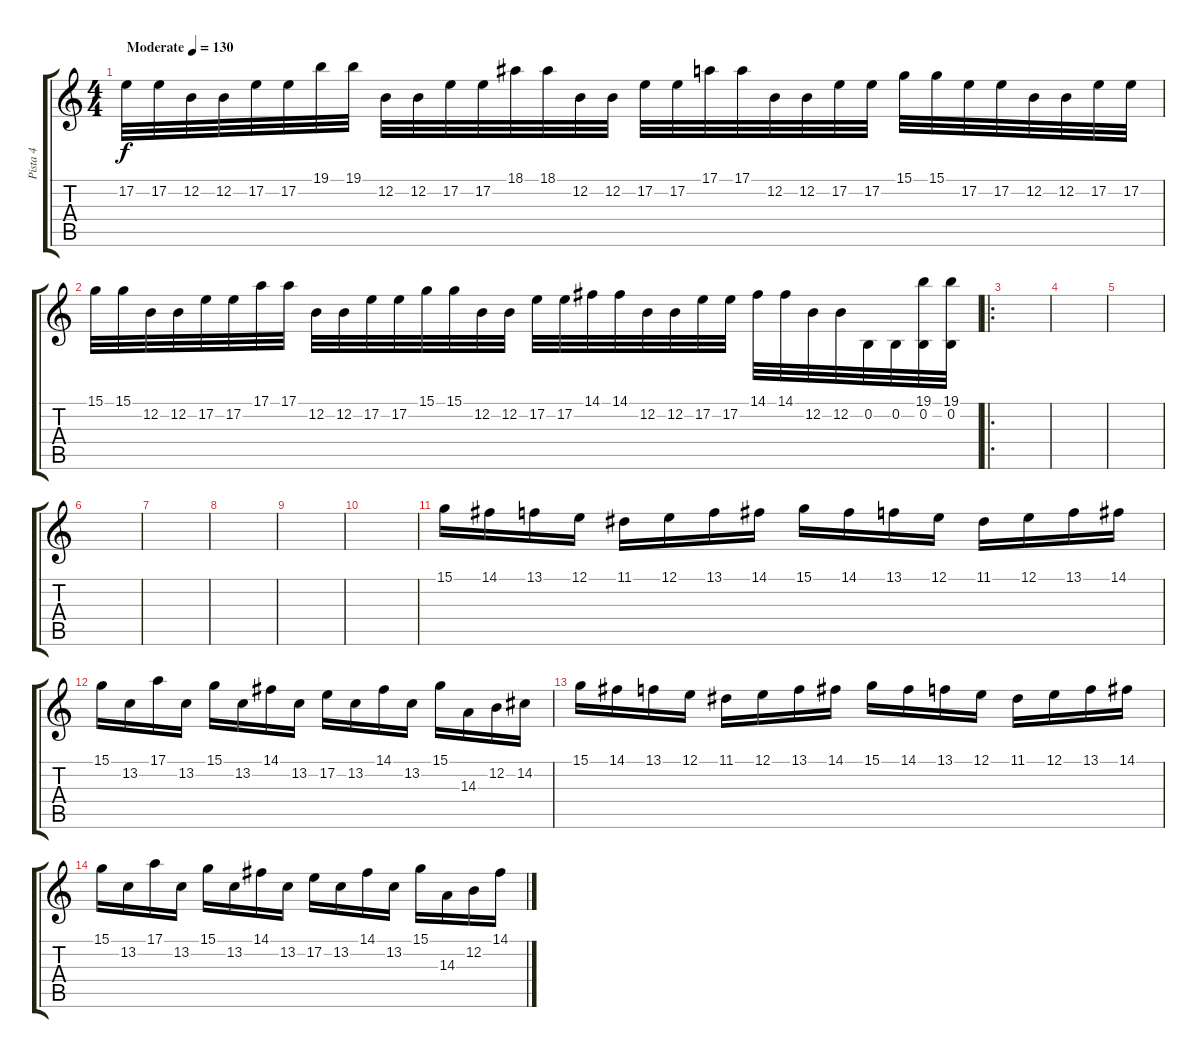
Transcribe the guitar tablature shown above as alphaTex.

\track ("Pista 4" "Pista 4") {instrument harpsichord}
\staff {score tabs}
\tuning (E4 B3 G3 D3 A2 E2) {hide}
\ts (4 4)
\tempo (130 "Moderate")
\clef g2
\ks c
17.2.32{dy f instrument harpsichord} 17.2.32 12.2.32 12.2.32 17.2.32 17.2.32 19.1.32 19.1.32 12.2.32 12.2.32 17.2.32 17.2.32 18.1.32 18.1.32 12.2.32 12.2.32 17.2.32 17.2.32 17.1.32 17.1.32 12.2.32 12.2.32 17.2.32 17.2.32 15.1.32 15.1.32 17.2.32 17.2.32 12.2.32 12.2.32 17.2.32 17.2.32 |
15.1.32 15.1.32 12.2.32 12.2.32 17.2.32 17.2.32 17.1.32 17.1.32 12.2.32 12.2.32 17.2.32 17.2.32 15.1.32 15.1.32 12.2.32 12.2.32 17.2.32 17.2.32 14.1.32 14.1.32 12.2.32 12.2.32 17.2.32 17.2.32 14.1.32 14.1.32 12.2.32 12.2.32 0.2.32 0.2.32 (19.1 0.2).32 (19.1 0.2).32 |
\ro
|
|
|
|
|
|
|
|
15.1.16 14.1.16 13.1.16 12.1.16 11.1.16 12.1.16 13.1.16 14.1.16 15.1.16 14.1.16 13.1.16 12.1.16 11.1.16 12.1.16 13.1.16 14.1.16 |
15.1.16 13.2.16 17.1.16 13.2.16 15.1.16 13.2.16 14.1.16 13.2.16 17.2.16 13.2.16 14.1.16 13.2.16 15.1.16 14.3.16 12.2.16 14.2.16 |
15.1.16 14.1.16 13.1.16 12.1.16 11.1.16 12.1.16 13.1.16 14.1.16 15.1.16 14.1.16 13.1.16 12.1.16 11.1.16 12.1.16 13.1.16 14.1.16 |
15.1.16 13.2.16 17.1.16 13.2.16 15.1.16 13.2.16 14.1.16 13.2.16 17.2.16 13.2.16 14.1.16 13.2.16 15.1.16 14.3.16 12.2.16 14.1.16
